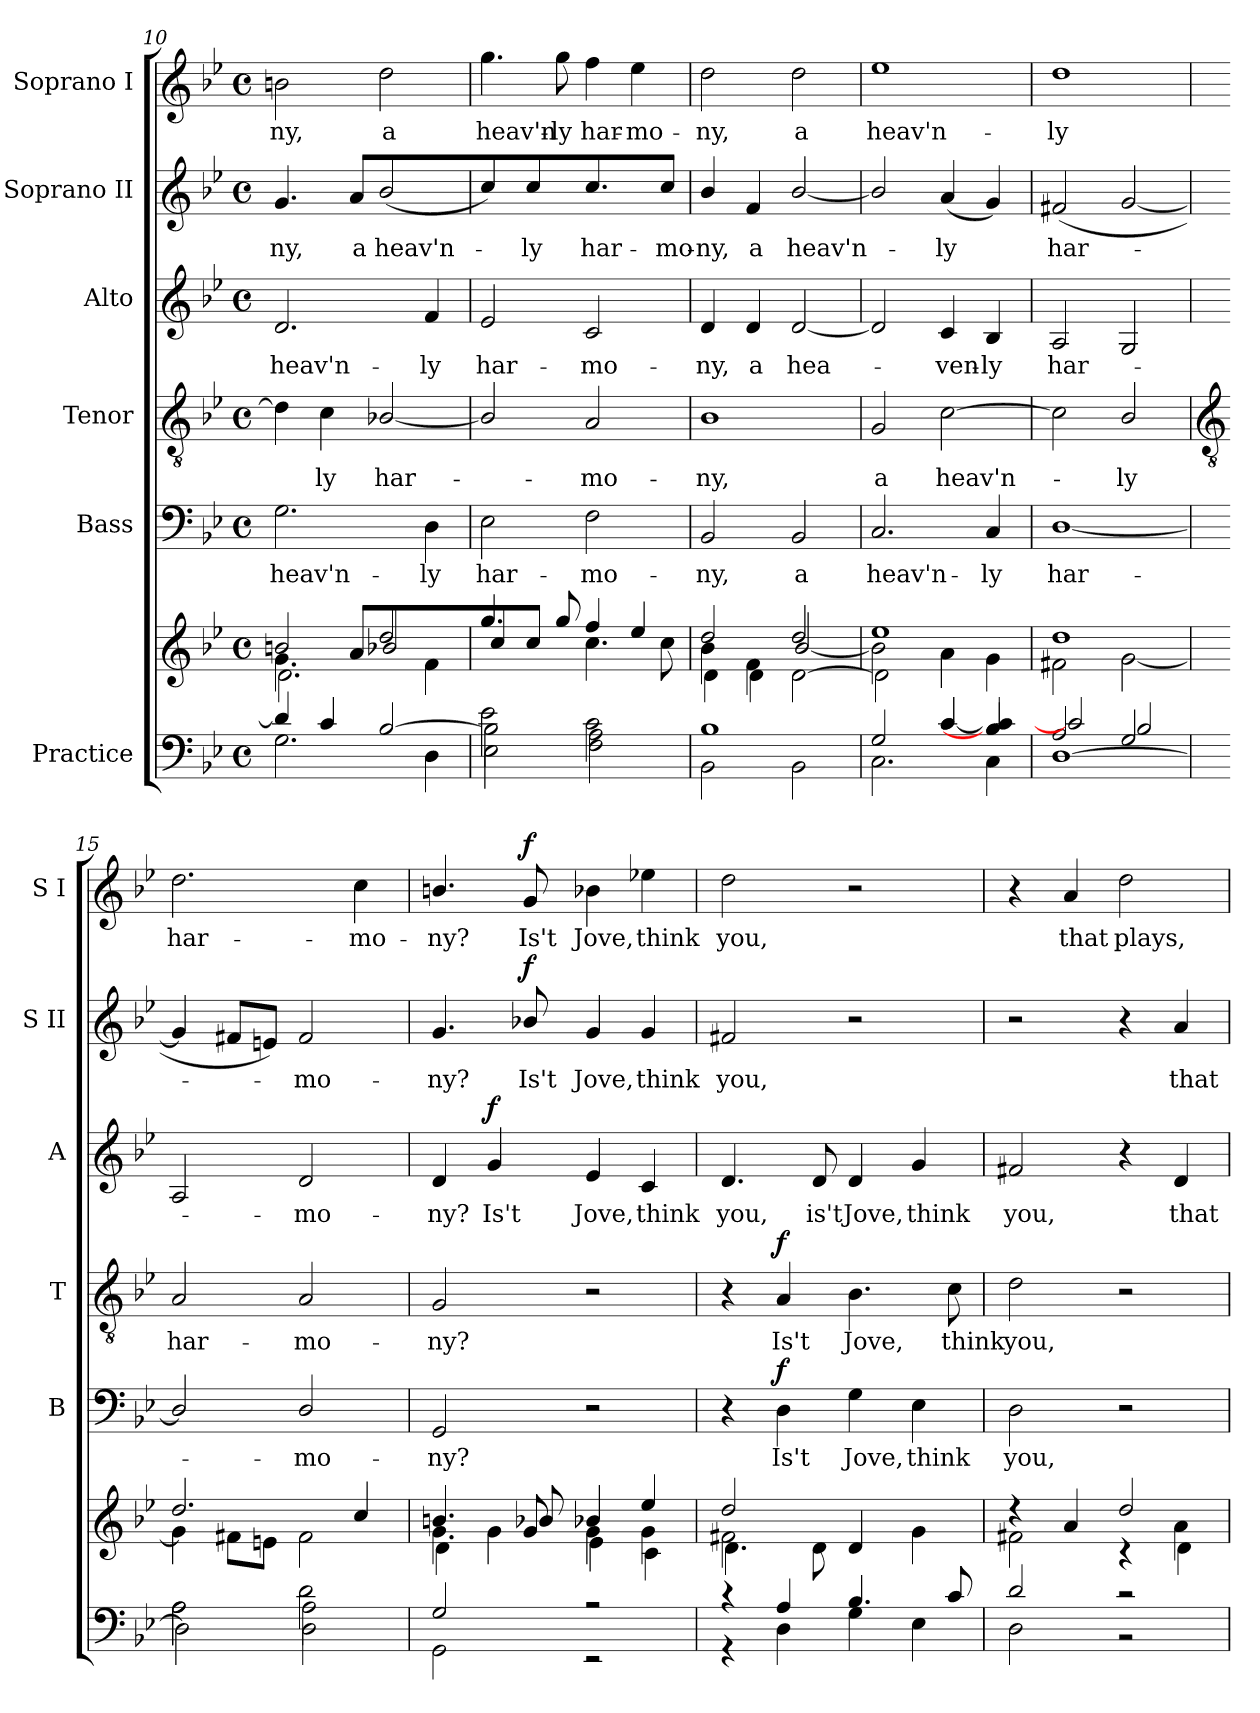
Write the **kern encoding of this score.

**kern	**kern	**kern	**text	**dynam	**kern	**text	**dynam	**kern	**text	**dynam	**kern	**text	**dynam	**kern	**text	**dynam
*part6	*part6	*part5	*part5	*part5	*part4	*part4	*part4	*part3	*part3	*part3	*part2	*part2	*part2	*part1	*part1	*part1
*staff7	*staff6	*staff5	*staff5	*staff5	*staff4	*staff4	*staff4	*staff3	*staff3	*staff3	*staff2	*staff2	*staff2	*staff1	*staff1	*staff1
*I"Practice	*	*I"Bass	*	*	*I"Tenor	*	*	*I"Alto	*	*	*I"Soprano II	*	*	*I"Soprano I	*	*
*	*	*I'B	*	*	*I'T	*	*	*I'A	*	*	*I'S II	*	*	*I'S I	*	*
*clefF4	*clefG2	*clefF4	*	*	*clefGv2	*	*	*clefG2	*	*	*clefG2	*	*	*clefG2	*	*
*k[b-e-]	*k[b-e-]	*k[b-e-]	*	*	*k[b-e-]	*	*	*k[b-e-]	*	*	*k[b-e-]	*	*	*k[b-e-]	*	*
*B-:	*B-:	*B-:	*	*	*B-:	*	*	*B-:	*	*	*B-:	*	*	*B-:	*	*
*M4/4	*M4/4	*M4/4	*	*	*M4/4	*	*	*M4/4	*	*	*M4/4	*	*	*M4/4	*	*
*met(c)	*met(c)	*met(c)	*	*	*met(c)	*	*	*met(c)	*	*	*met(c)	*	*	*met(c)	*	*
=10	=10	=10	=10	=10	=10	=10	=10	=10	=10	=10	=10	=10	=10	=10	=10	=10
*^	*^	*	*	*	*	*	*	*	*	*	*	*	*	*	*	*
*	*	*	*^	*	*	*	*	*	*	*	*	*	*	*	*	*	*	*
!	!	!	!	!	!	!LO:LY:b	!	!	!	!	!	!LO:LY:b	!	!	!LO:LY:b	!	!	!LO:LY:b	!
4d/]	2.G\	2bn/	4.g\	2.d\	2.G	heav'n-	.	4d]	.	.	2.d	heav'n-	.	4.g	-ny,	.	2bn	-ny,	.
!	!	!	!	!	!	!	!	!	!LO:LY:b	!	!	!	!	!	!	!	!	!	!
4c/	.	.	.	.	.	.	.	4c	ly	.	.	.	.	.	.	.	.	.	.
!	!	!	!	!	!	!	!	!	!	!	!	!	!	!	!LO:LY:b	!	!	!	!
.	.	.	8a\L	.	.	.	.	.	.	.	.	.	.	8aL	a	.	.	.	.
!	!	!	!	!	!	!	!	!	!LO:LY:b	!	!	!	!	!	!LO:LY:b	!	!	!LO:LY:b	!
[2B-/	.	2dd/	2b-/	.	.	.	.	[2B-X/	har-	.	.	.	.	(<2b-/	heav'n-	.	2dd	a	.
!	!	!	!	!	!	!LO:LY:b	!	!	!	!	!	!LO:LY:b	!	!	!	!	!	!	!
.	4D\	.	.	4f\	4D	-ly	.	.	.	.	4f	-ly	.	.	.	.	.	.	.
=11	=11	=11	=11	=11	=11	=11	=11	=11	=11	=11	=11	=11	=11	=11	=11	=11	=11	=11	=11
*	*^	*	*	*	*	*	*	*	*	*	*	*	*	*	*	*	*	*	*
!	!	!	!	!	!	!	!LO:LY:b	!	!	!	!	!	!LO:LY:b	!	!	!	!	!	!LO:LY:b	!
*	*	*	*	*v	*v	*	*	*	*	*	*	*	*	*	*	*	*	*	*	*
2e-\	2B-]	2E-\	4.gg/	4cc	2E-	har-	.	2B-/]	.	.	2e-	har-	.	4cc)	.	.	4.gg	heav'n-	.
!	!	!	!	!	!	!	!	!	!	!	!	!	!	!	!LO:LY:b	!	!	!	!
.	.	.	.	4cc	.	.	.	.	.	.	.	.	.	4cc	ly	.	.	.	.
!	!	!	!	!	!	!	!	!	!	!	!	!	!	!	!	!	!	!LO:LY:b	!
.	.	.	8gg/J	.	.	.	.	.	.	.	.	.	.	.	.	.	8gg	-ly	.
!	!	!	!	!	!	!LO:LY:b	!	!	!LO:LY:b	!	!	!LO:LY:b	!	!	!LO:LY:b	!	!	!LO:LY:b	!
2c\	2A	2F\	4ff/	4.cc	2F	-mo-	.	2A	mo-	.	2c	-mo-	.	4.cc	har-	.	4ff	har-	.
!	!	!	!	!	!	!	!	!	!	!	!	!	!	!	!	!	!	!LO:LY:b	!
.	.	.	4ee-/	.	.	.	.	.	.	.	.	.	.	.	.	.	4ee-	-mo-	.
!	!	!	!	!	!	!	!	!	!	!	!	!	!	!	!LO:LY:b	!	!	!	!
.	.	.	.	8cc	.	.	.	.	.	.	.	.	.	8ccJ	-mo-	.	.	.	.
*	*v	*v	*	*	*	*	*	*	*	*	*	*	*	*	*	*	*	*	*
=12	=12	=12	=12	=12	=12	=12	=12	=12	=12	=12	=12	=12	=12	=12	=12	=12	=12	=12
*	*	*	*^	*	*	*	*	*	*	*	*	*	*	*	*	*	*	*
!	!	!	!	!	!	!LO:LY:b	!	!	!LO:LY:b	!	!	!LO:LY:b	!	!	!LO:LY:b	!	!	!LO:LY:b	!
1B-	2BB-\	2dd/	4b-\	4d\	2BB-	-ny,	.	1B-	-ny,	.	4d	-ny,	.	4b-/	-ny,	.	2dd	-ny,	.
!	!	!	!	!	!	!	!	!	!	!	!	!LO:LY:b	!	!	!LO:LY:b	!	!	!	!
.	.	.	4f\	4d\	.	.	.	.	.	.	4d	a	.	4f	a	.	.	.	.
!	!	!	!	!	!	!LO:LY:b	!	!	!	!	!	!LO:LY:b	!	!	!LO:LY:b	!	!	!LO:LY:b	!
.	2BB-\	2dd/	[2b-/	[2d\	2BB-	a	.	.	.	.	[2d	hea-	.	[2b-/	heav'n-	.	2dd	a	.
=13	=13	=13	=13	=13	=13	=13	=13	=13	=13	=13	=13	=13	=13	=13	=13	=13	=13	=13	=13
*	*^	*	*	*	*	*	*	*	*	*	*	*	*	*	*	*	*	*	*
!	!	!	!	!	!	!	!LO:LY:b	!	!	!LO:LY:b	!	!	!	!	!	!	!	!	!LO:LY:b	!
2ryy	2G/	2.C\	1ee-/	2b-]	2d\]	2.C	heav'n-	.	2G	a	.	2d]	.	.	2b-/]	.	.	1ee-	heav'n-	.
!	!	!	!	!	!	!	!	!	!	!LO:LY:b	!	!	!LO:LY:b	!	!	!LO:LY:b	!	!	!	!
4c/	[4c/	.	.	4a\	2ryy	.	.	.	[2c	heav'n-	.	4c	ven-	.	(<4a	ly	.	.	.	.
!	!	!	!	!	!	!	!LO:LY:b	!	!	!	!	!	!LO:LY:b	!	!	!	!	!	!	!
4B-/	4B-/] 4c/]	4C\	.	4g\	.	4C	-ly	.	.	.	.	4B-	-ly	.	4g)	.	.	.	.	.
*	*	*	*	*v	*v	*	*	*	*	*	*	*	*	*	*	*	*	*	*	*
=14	=14	=14	=14	=14	=14	=14	=14	=14	=14	=14	=14	=14	=14	=14	=14	=14	=14	=14	=14
!	!	!	!	!	!	!LO:LY:b	!	!	!	!	!	!LO:LY:b	!	!	!LO:LY:b	!	!	!LO:LY:b	!
2A/	2c/]	[1D/	1dd/	2f#X\	[1D/	har-	.	2c]	.	.	2A	har-	.	(<2f#X	har-	.	1dd	-ly	.
!	!	!	!	!	!	!	!	!	!LO:LY:b	!	!	!	!	!	!	!	!	!	!
2G/	2B-/	.	.	[2g\	.	.	.	2B-/	ly	.	2G	.	.	[2g	.	.	.	.	.
!!LO:LB:g=z
=15	=15	=15	=15	=15	=15	=15	=15	=15	=15	=15	=15	=15	=15	=15	=15	=15	=15	=15	=15
*	*	*	*	*	*	*	*	*clefGv2	*	*	*	*	*	*	*	*	*	*	*
!	!	!	!	!	!	!	!	!	!LO:LY:b	!	!	!	!	!	!	!	!	!LO:LY:b	!
2A\	2A	2D\]	2.dd/	4g\]	2D/]	.	.	2A	har-	.	2A	.	.	4g]	.	.	2.dd	har-	.
.	.	.	.	8f#X\L	.	.	.	.	.	.	.	.	.	8f#XL	.	.	.	.	.
.	.	.	.	8en\J	.	.	.	.	.	.	.	.	.	8enJ)	.	.	.	.	.
!	!	!	!	!	!	!LO:LY:b	!	!	!LO:LY:b	!	!	!LO:LY:b	!	!	!LO:LY:b	!	!	!	!
2d\	2A	2D\	.	2f#\	2D/	mo-	.	2A	-mo-	.	2d	mo-	.	2f#	mo-	.	.	.	.
!	!	!	!	!	!	!	!	!	!	!	!	!	!	!	!	!	!	!LO:LY:b	!
.	.	.	4cc/	.	.	.	.	.	.	.	.	.	.	.	.	.	4cc	-mo-	.
*	*v	*v	*	*	*	*	*	*	*	*	*	*	*	*	*	*	*	*	*
=16	=16	=16	=16	=16	=16	=16	=16	=16	=16	=16	=16	=16	=16	=16	=16	=16	=16	=16
*	*	*	*^	*	*	*	*	*	*	*	*	*	*	*	*	*	*	*
!	!	!	!	!	!	!LO:LY:b	!	!	!LO:LY:b	!	!	!LO:LY:b	!	!	!LO:LY:b	!	!	!LO:LY:b	!
2G/	2GG\	4.bn/	4.g	4d\	2GG	-ny?	.	2G	-ny?	.	4d	-ny?	.	4.g	-ny?	.	4.bn/	-ny?	.
!	!	!	!	!	!	!	!	!	!	!	!	!LO:LY:b	!LO:DY:b	!	!	!	!	!	!
.	.	.	.	4g\	.	.	.	.	.	.	4g	Is't	f	.	.	.	.	.	.
!	!	!	!	!	!	!	!	!	!	!	!	!	!	!	!LO:LY:b	!LO:DY:b	!	!LO:LY:b	!LO:DY:b
.	.	8g	8b-/	.	.	.	.	.	.	.	.	.	.	8b-X/	Is't	f	8g	Is't	f
!	!	!	!	!	!	!	!	!	!	!	!	!LO:LY:b	!	!	!LO:LY:b	!	!	!LO:LY:b	!
2r	2r	4b-X/	4g	4e-\	2r	.	.	2r	.	.	4e-	Jove,	.	4g	Jove,	.	4b-X	Jove,	.
!	!	!	!	!	!	!	!	!	!	!	!	!LO:LY:b	!	!	!LO:LY:b	!	!	!LO:LY:b	!
.	.	4ee-/	4g	4c\	.	.	.	.	.	.	4c	think	.	4g	think	.	4ee-X	think	.
=17	=17	=17	=17	=17	=17	=17	=17	=17	=17	=17	=17	=17	=17	=17	=17	=17	=17	=17	=17
!	!	!	!	!	!	!	!	!	!	!	!	!LO:LY:b	!	!	!LO:LY:b	!	!	!LO:LY:b	!
4r	4r	2dd/	2f#X	4.d\	4r	.	.	4r	.	.	4.d	you,	.	2f#X	you,	.	2dd	you,	.
!	!	!	!	!	!	!LO:LY:b	!LO:DY:b	!	!LO:LY:b	!LO:DY:b	!	!	!	!	!	!	!	!	!
4A	4D\	.	.	.	4D	Is't	f	4A	Is't	f	.	.	.	.	.	.	.	.	.
!	!	!	!	!	!	!	!	!	!	!	!	!LO:LY:b	!	!	!	!	!	!	!
.	.	.	.	8d\	.	.	.	.	.	.	8d	is't	.	.	.	.	.	.	.
!	!	!	!	!	!	!LO:LY:b	!	!	!LO:LY:b	!	!	!LO:LY:b	!	!	!	!	!	!	!
4.B-/	4G\	2ryy	2ryy	4d/	4G	Jove,	.	4.B-	Jove,	.	4d	Jove,	.	2r	.	.	2r	.	.
!	!	!	!	!	!	!LO:LY:b	!	!	!	!	!	!LO:LY:b	!	!	!	!	!	!	!
.	4E-\	.	.	4g\	4E-	think	.	.	.	.	4g	think	.	.	.	.	.	.	.
!	!	!	!	!	!	!	!	!	!LO:LY:b	!	!	!	!	!	!	!	!	!	!
8c/	.	.	.	.	.	.	.	8c	think	.	.	.	.	.	.	.	.	.	.
=18	=18	=18	=18	=18	=18	=18	=18	=18	=18	=18	=18	=18	=18	=18	=18	=18	=18	=18	=18
!	!	!	!	!	!	!LO:LY:b	!	!	!LO:LY:b	!	!	!LO:LY:b	!	!	!	!	!	!	!
2d	2D\	4r	2ryy	2f#X\	2D	you,	.	2d	you,	.	2f#X	you,	.	2r	.	.	4r	.	.
!	!	!	!	!	!	!	!	!	!	!	!	!	!	!	!	!	!	!LO:LY:b	!
.	.	4a/	.	.	.	.	.	.	.	.	.	.	.	.	.	.	4a	that	.
!	!	!	!	!	!	!	!	!	!	!	!	!	!	!	!	!	!	!LO:LY:b	!
2r	2r	2dd/	4ryy	4r	2r	.	.	2r	.	.	4r	.	.	4r	.	.	2dd	plays,	.
!	!	!	!	!	!	!	!	!	!	!	!	!LO:LY:b	!	!	!LO:LY:b	!	!	!	!
.	.	.	4a\	4d\	.	.	.	.	.	.	4d	that	.	4a	that	.	.	.	.
*v	*v	*	*	*	*	*	*	*	*	*	*	*	*	*	*	*	*	*	*
*	*v	*v	*v	*	*	*	*	*	*	*	*	*	*	*	*	*	*	*
=	=	=	=	=	=	=	=	=	=	=	=	=	=	=	=	=
*-	*-	*-	*-	*-	*-	*-	*-	*-	*-	*-	*-	*-	*-	*-	*-	*-
